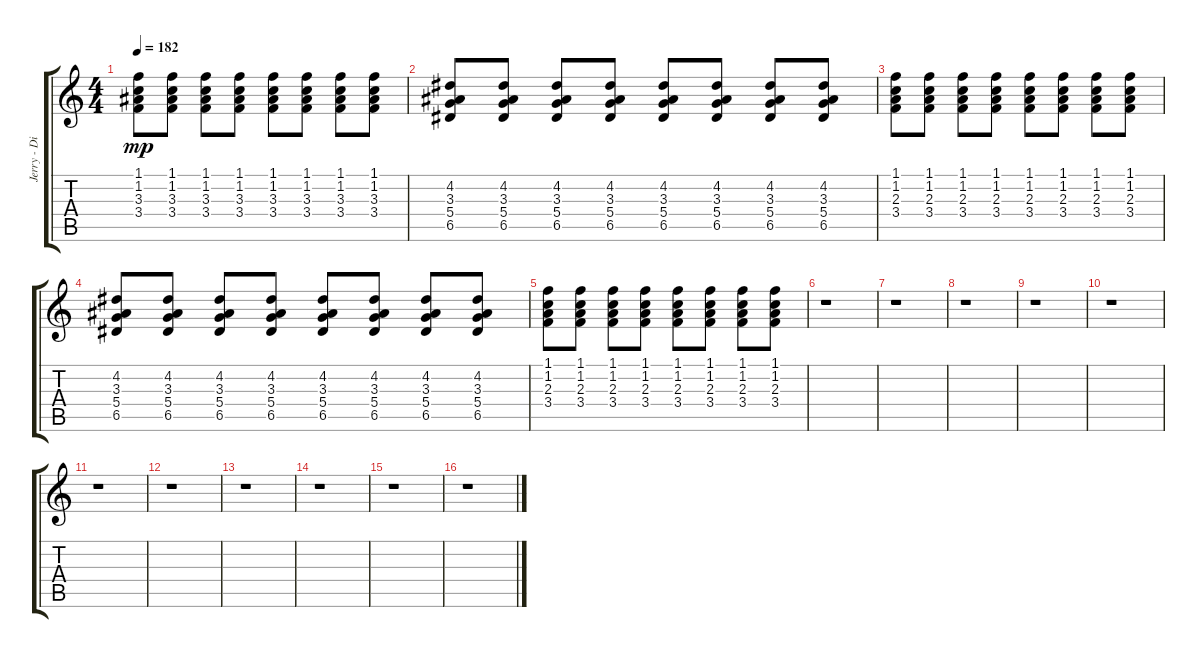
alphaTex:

\track ("Jerry - Distortion" "Jerry - Di") {instrument distortionguitar}
\staff {score tabs}
\tuning (E4 B3 G3 D3 A2 E2) {hide}
\ts (4 4)
\tempo 182
\clef g2
\ks c
(1.1 1.2 3.3 3.4).8{dy mp} (1.1 1.2 3.3 3.4).8 (1.1 1.2 3.3 3.4).8 (1.1 1.2 3.3 3.4).8 (1.1 1.2 3.3 3.4).8 (1.1 1.2 3.3 3.4).8 (1.1 1.2 3.3 3.4).8 (1.1 1.2 3.3 3.4).8 |
(4.2 3.3 5.4 6.5).8 (4.2 3.3 5.4 6.5).8 (4.2 3.3 5.4 6.5).8 (4.2 3.3 5.4 6.5).8 (4.2 3.3 5.4 6.5).8 (4.2 3.3 5.4 6.5).8 (4.2 3.3 5.4 6.5).8 (4.2 3.3 5.4 6.5).8 |
(1.1 1.2 2.3 3.4).8 (1.1 1.2 2.3 3.4).8 (1.1 1.2 2.3 3.4).8 (1.1 1.2 2.3 3.4).8 (1.1 1.2 2.3 3.4).8 (1.1 1.2 2.3 3.4).8 (1.1 1.2 2.3 3.4).8 (1.1 1.2 2.3 3.4).8 |
(4.2 3.3 5.4 6.5).8 (4.2 3.3 5.4 6.5).8 (4.2 3.3 5.4 6.5).8 (4.2 3.3 5.4 6.5).8 (4.2 3.3 5.4 6.5).8 (4.2 3.3 5.4 6.5).8 (4.2 3.3 5.4 6.5).8 (4.2 3.3 5.4 6.5).8 |
(1.1 1.2 2.3 3.4).8 (1.1 1.2 2.3 3.4).8 (1.1 1.2 2.3 3.4).8 (1.1 1.2 2.3 3.4).8 (1.1 1.2 2.3 3.4).8 (1.1 1.2 2.3 3.4).8 (1.1 1.2 2.3 3.4).8 (1.1 1.2 2.3 3.4).8 |
r.1 |
r.1 |
r.1 |
r.1 |
r.1 |
r.1 |
r.1 |
r.1 |
r.1 |
r.1 |
r.1
